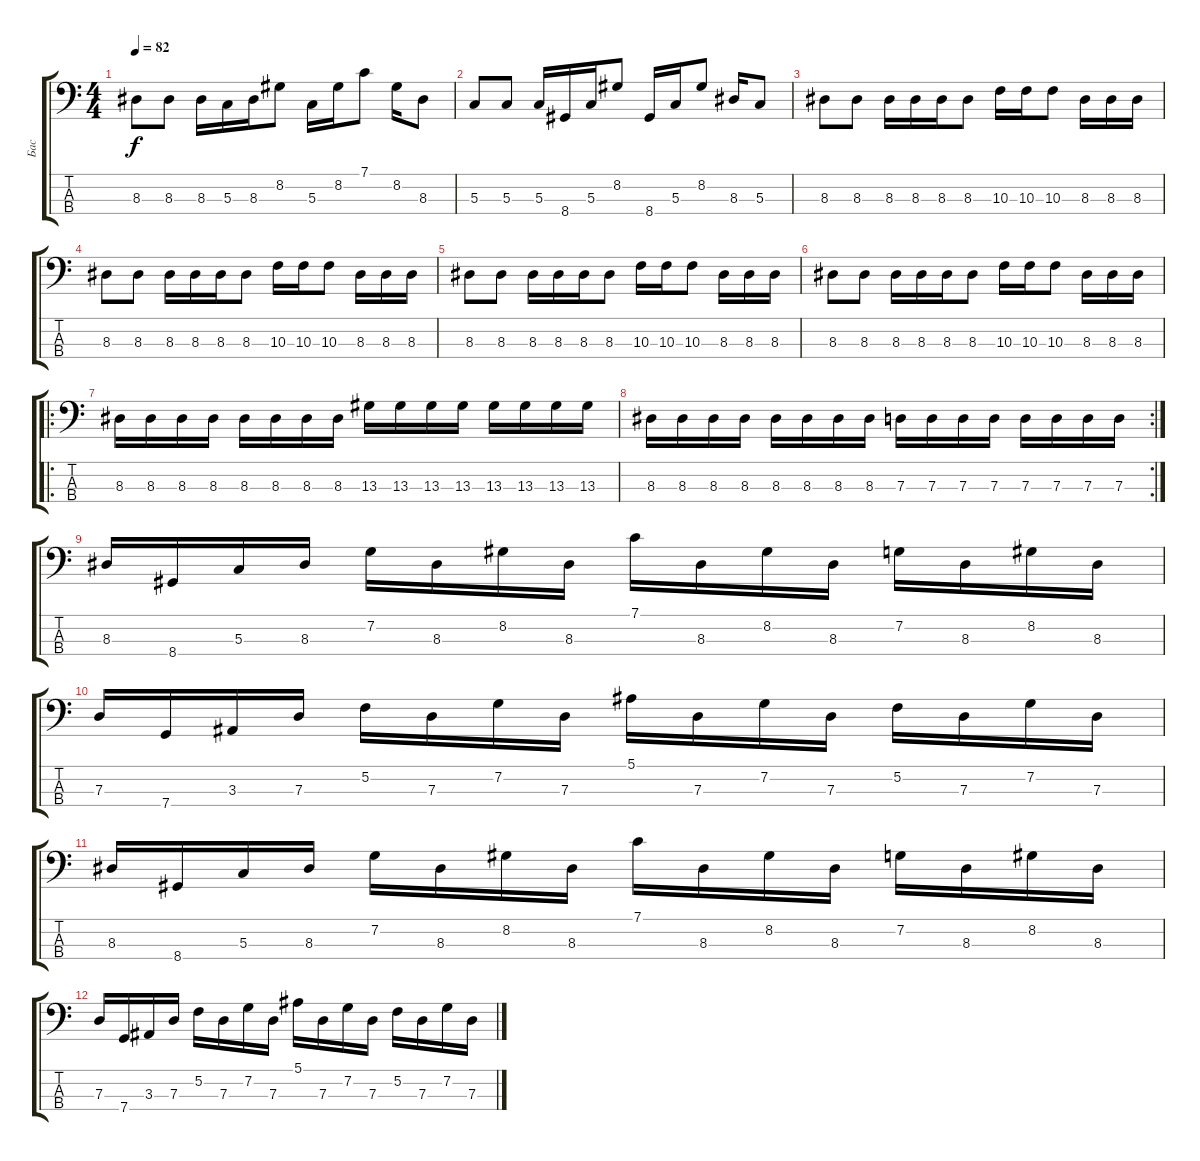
\track ("Бас" "Бас") {instrument electricbassfinger}
\staff {score tabs}
\tuning (F2 C2 G1 C1) {hide}
\ts (4 4)
\tempo 82
\clef f4
\ks c
8.3.8{dy f} 8.3.8 8.3.16 5.3.16 8.3.16 8.2.8 5.3.16 8.2.16 7.1.8 8.2.16 8.3.8 |
5.3.8 5.3.8 5.3.16 8.4.16 5.3.16 8.2.8 8.4.16 5.3.16 8.2.8 8.3.16 5.3.8 |
8.3.8 8.3.8 8.3.16 8.3.16 8.3.16 8.3.8 10.3.16 10.3.16 10.3.8 8.3.16 8.3.16 8.3.16 |
8.3.8 8.3.8 8.3.16 8.3.16 8.3.16 8.3.8 10.3.16 10.3.16 10.3.8 8.3.16 8.3.16 8.3.16 |
8.3.8 8.3.8 8.3.16 8.3.16 8.3.16 8.3.8 10.3.16 10.3.16 10.3.8 8.3.16 8.3.16 8.3.16 |
8.3.8 8.3.8 8.3.16 8.3.16 8.3.16 8.3.8 10.3.16 10.3.16 10.3.8 8.3.16 8.3.16 8.3.16 |
\ro
8.3.16 8.3.16 8.3.16 8.3.16 8.3.16 8.3.16 8.3.16 8.3.16 13.3.16 13.3.16 13.3.16 13.3.16 13.3.16 13.3.16 13.3.16 13.3.16 |
\rc 2
8.3.16 8.3.16 8.3.16 8.3.16 8.3.16 8.3.16 8.3.16 8.3.16 7.3.16 7.3.16 7.3.16 7.3.16 7.3.16 7.3.16 7.3.16 7.3.16 |
8.3.16 8.4.16 5.3.16 8.3.16 7.2.16 8.3.16 8.2.16 8.3.16 7.1.16 8.3.16 8.2.16 8.3.16 7.2.16 8.3.16 8.2.16 8.3.16 |
7.3.16 7.4.16 3.3.16 7.3.16 5.2.16 7.3.16 7.2.16 7.3.16 5.1.16 7.3.16 7.2.16 7.3.16 5.2.16 7.3.16 7.2.16 7.3.16 |
8.3.16 8.4.16 5.3.16 8.3.16 7.2.16 8.3.16 8.2.16 8.3.16 7.1.16 8.3.16 8.2.16 8.3.16 7.2.16 8.3.16 8.2.16 8.3.16 |
7.3.16 7.4.16 3.3.16 7.3.16 5.2.16 7.3.16 7.2.16 7.3.16 5.1.16 7.3.16 7.2.16 7.3.16 5.2.16 7.3.16 7.2.16 7.3.16
